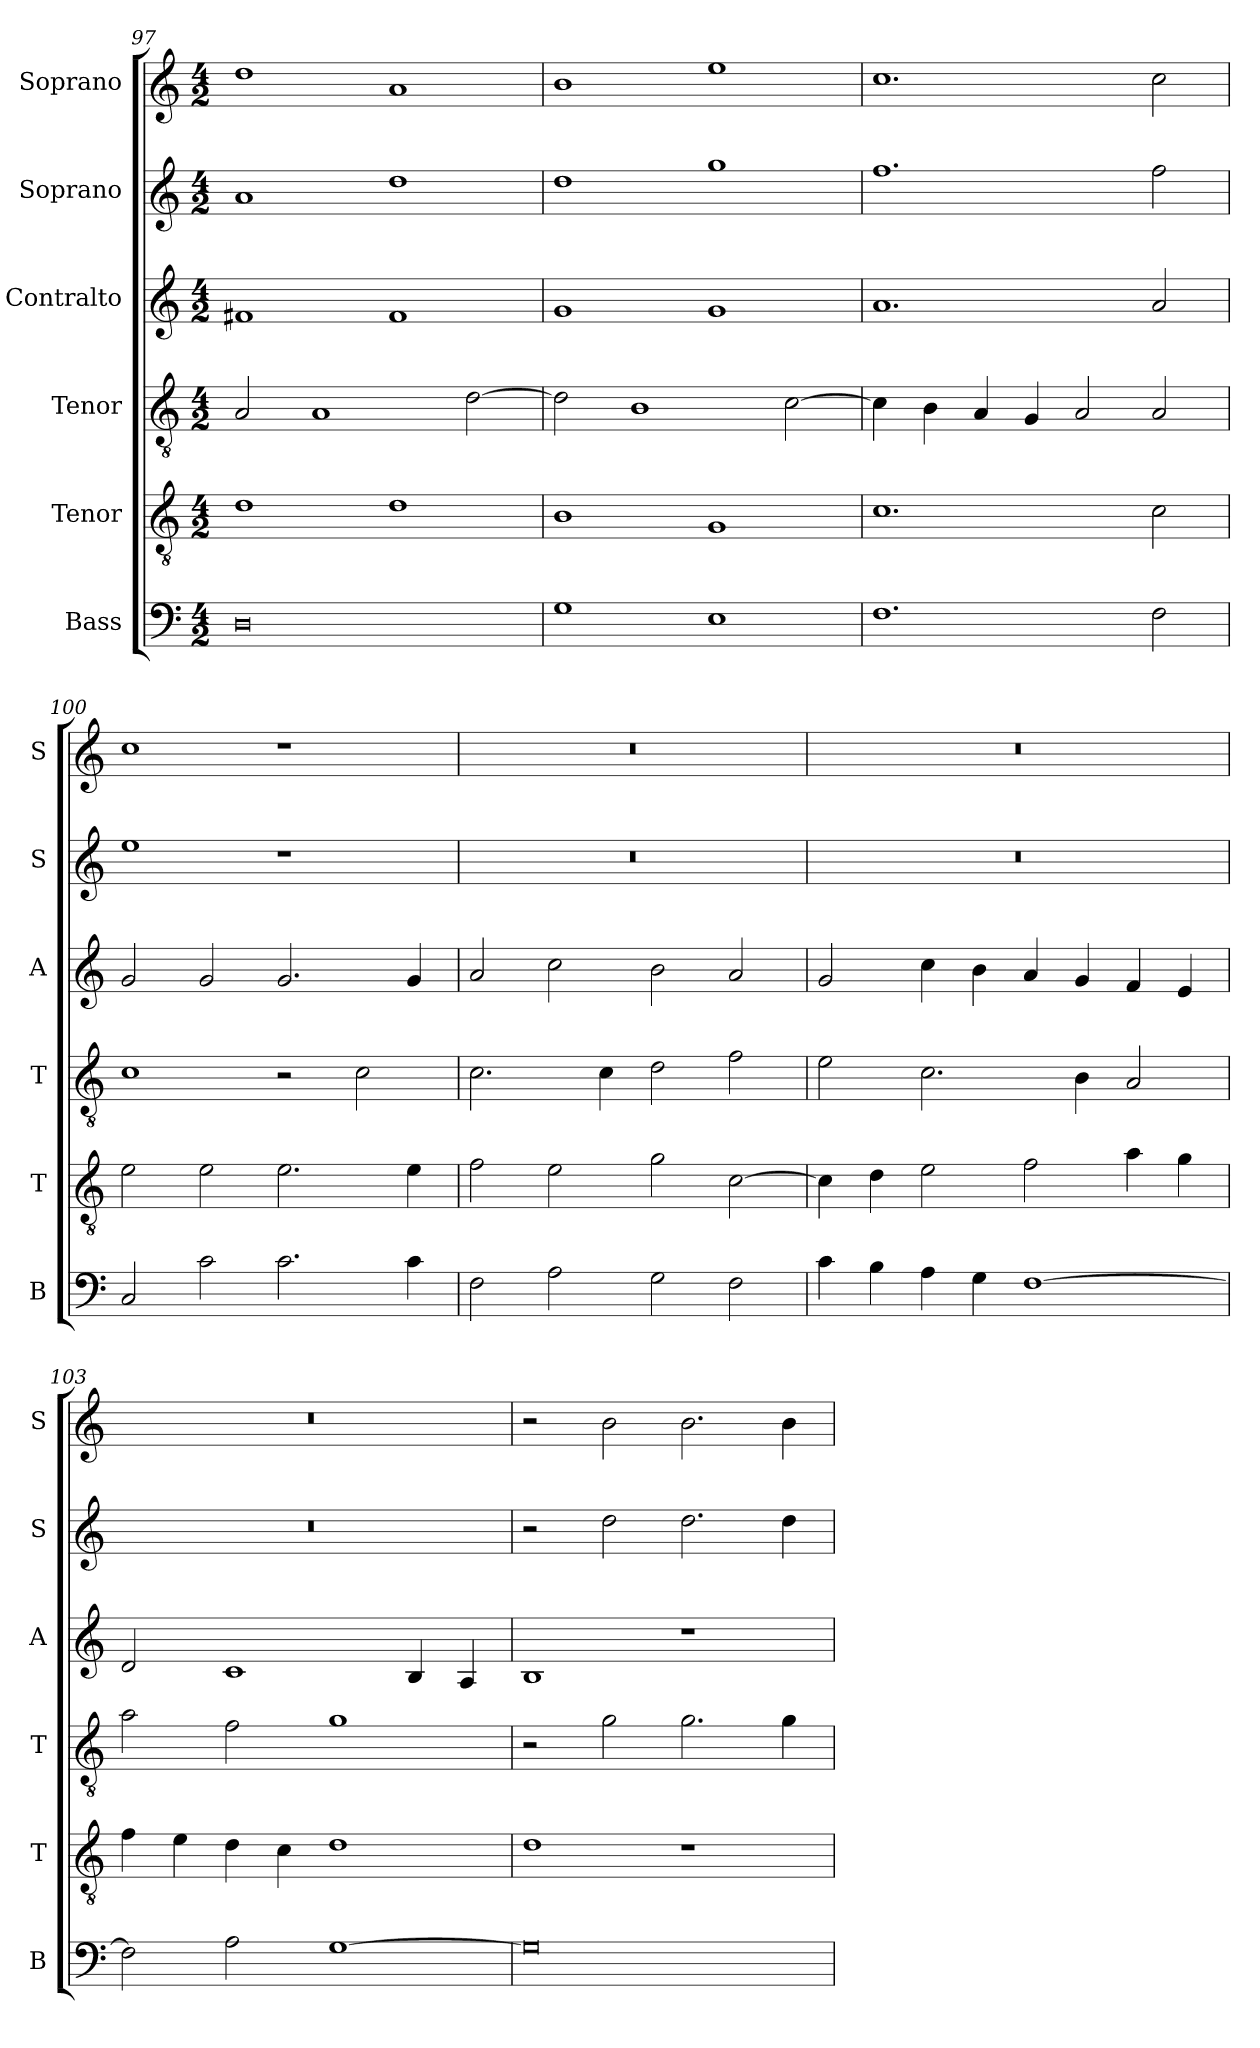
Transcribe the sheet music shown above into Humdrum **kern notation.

**kern	**kern	**kern	**kern	**kern	**kern
*part6	*part5	*part4	*part3	*part2	*part1
*staff6	*staff5	*staff4	*staff3	*staff2	*staff1
*I"Bass	*I"Tenor	*I"Tenor	*I"Contralto	*I"Soprano	*I"Soprano
*I'B	*I'T	*I'T	*I'A	*I'S	*I'S
*clefF4	*clefGv2	*clefGv2	*clefG2	*clefG2	*clefG2
*k[]	*k[]	*k[]	*k[]	*k[]	*k[]
*G:mix	*G:mix	*G:mix	*G:mix	*G:mix	*G:mix
*M4/2	*M4/2	*M4/2	*M4/2	*M4/2	*M4/2
=97	=97	=97	=97	=97	=97
0D	1d	2A	1f#X	1a	1dd
.	.	1A	.	.	.
.	1d	.	1f#	1dd	1a
.	.	[2d	.	.	.
=98	=98	=98	=98	=98	=98
1G	1B	2d]	1g	1dd	1b
.	.	1B	.	.	.
1E	1G	.	1g	1gg	1ee
.	.	[2c	.	.	.
=99	=99	=99	=99	=99	=99
1.F	1.c	4c]	1.a	1.ff	1.cc
.	.	4B	.	.	.
.	.	4A	.	.	.
.	.	4G	.	.	.
.	.	2A	.	.	.
2F	2c	2A	2a	2ff	2cc
=100	=100	=100	=100	=100	=100
2C	2e	1c	2g	1ee	1cc
2c	2e	.	2g	.	.
2.c	2.e	2r	2.g	1r	1r
.	.	2c	.	.	.
4c	4e	.	4g	.	.
=101	=101	=101	=101	=101	=101
2F	2f	2.c	2a	0r	0r
2A	2e	.	2cc	.	.
.	.	4c	.	.	.
2G	2g	2d	2b	.	.
2F	[2c	2f	2a	.	.
=102	=102	=102	=102	=102	=102
4c	4c]	2e	2g	0r	0r
4B	4d	.	.	.	.
4A	2e	2.c	4cc	.	.
4G	.	.	4b	.	.
[1F	2f	.	4a	.	.
.	.	4B	4g	.	.
.	4a	2A	4f	.	.
.	4g	.	4e	.	.
=103	=103	=103	=103	=103	=103
2F]	4f	2a	2d	0r	0r
.	4e	.	.	.	.
2A	4d	2f	1c	.	.
.	4c	.	.	.	.
[1G	1d	1g	.	.	.
.	.	.	4B	.	.
.	.	.	4A	.	.
=104	=104	=104	=104	=104	=104
0G]	1d	2r	1B	2r	2r
.	.	2g	.	2dd	2b
.	1r	2.g	1r	2.dd	2.b
.	.	4g	.	4dd	4b
=	=	=	=	=	=
*-	*-	*-	*-	*-	*-
